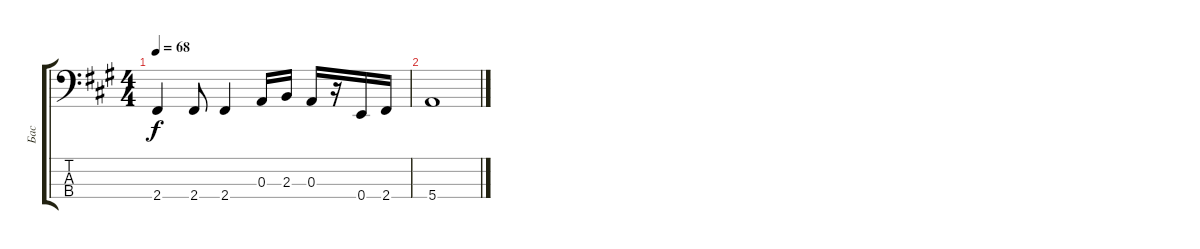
\track ("Бас" "Бас") {instrument electricbassfinger}
\staff {score tabs}
\tuning (G2 D2 A1 E1) {hide}
\ts (4 4)
\tempo 68
\clef f4
\ks a
2.4.4{dy f} 2.4.8 2.4.4 0.3.16 2.3.16 0.3.16 r.16 0.4.16 2.4.16 |
5.4.1
